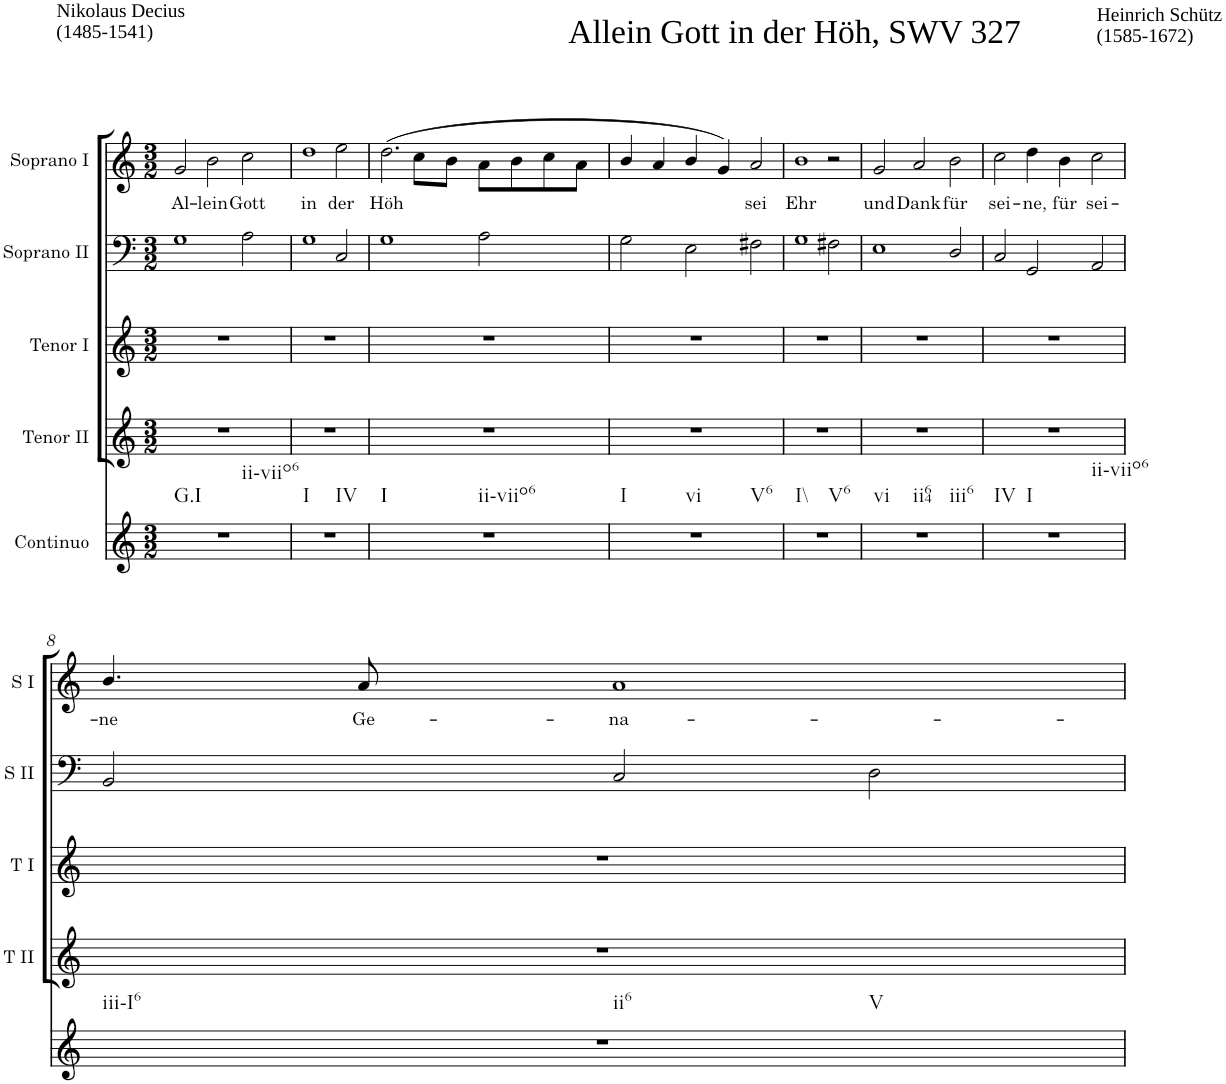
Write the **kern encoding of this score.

**kern	**kern	**kern	**kern	**kern	**text
*part5	*part4	*part3	*part2	*part1	*part1
*staff5	*staff4	*staff3	*staff2	*staff1	*staff1
*I"Continuo	*I"Tenor II	*I"Tenor I	*I"Soprano II	*I"Soprano I	*
*	*I'T II	*I'T I	*I'S II	*I'S I	*
*clefG2	*clefG2	*clefG2	*clefF4	*clefG2	*
*k[]	*k[]	*k[]	*k[]	*k[]	*
*M3/2	*M3/2	*M3/2	*M3/2	*M3/2	*
=1	=1	=1	=1	=1	=1
!	!	!	!	!LO:TX:a:t=Allein Gott in der Höh, SWV 327	!
!	!	!	!	!LO:TX:a:t=Heinrich Schütz	!
!	!	!	!	!LO:TX:a:t=(1585-1672)	!
!	!	!	!	!LO:TX:a:t=Nikolaus Decius	!
!	!	!	!	!LO:TX:a:t=(1485-1541)	!
!LO:TX:b:t=G.I	!	!	!	!	!
!LO:TX:b:t=ii-viio6	!	!	!	!	!
!	!	!	!	!	!LO:LY:b
1.r	1.r	1.r	1G	2g/	Al-
!	!	!	!	!	!LO:LY:b
.	.	.	.	2b\	lein
!	!	!	!	!	!LO:LY:b
.	.	.	2A\	2cc\	Gott
=2	=2	=2	=2	=2	=2
!LO:TX:b:t=I	!	!	!	!	!
!LO:TX:b:t=IV	!	!	!	!	!
!	!	!	!	!	!LO:LY:b
1.r	1.r	1.r	1G	1dd	in
!	!	!	!	!	!LO:LY:b
.	.	.	2C/	2ee\	der
=3	=3	=3	=3	=3	=3
!LO:TX:b:t=I	!	!	!	!	!
!LO:TX:b:t=ii-viio6	!	!	!	!	!
!	!	!	!	!	!LO:LY:b
1.r	1.r	1.r	1G	(2.dd\	Höh
.	.	.	.	8cc\L	.
.	.	.	.	8b\J	.
.	.	.	2A\	8a\L	.
.	.	.	.	8b\	.
.	.	.	.	8cc\	.
.	.	.	.	8a\J	.
=4	=4	=4	=4	=4	=4
!LO:TX:b:t=I	!	!	!	!	!
!LO:TX:b:t=vi	!	!	!	!	!
!LO:TX:b:t=V6	!	!	!	!	!
1.r	1.r	1.r	2G\	4b/	.
.	.	.	.	4a/	.
.	.	.	2E\	4b/	.
.	.	.	.	4g/)	.
!	!	!	!	!	!LO:LY:b
.	.	.	2F#X\	2a/	sei
=5	=5	=5	=5	=5	=5
!LO:TX:b:t=I\\	!	!	!	!	!
!LO:TX:b:t=V6	!	!	!	!	!
!	!	!	!	!	!LO:LY:b
1.r	1.r	1.r	1G	1b	Ehr
.	.	.	2F#X\	2r	.
=6	=6	=6	=6	=6	=6
!LO:TX:b:t=vi	!	!	!	!	!
!LO:TX:b:t=ii64	!	!	!	!	!
!LO:TX:b:t=iii6	!	!	!	!	!
!	!	!	!	!	!LO:LY:b
1.r	1.r	1.r	1E	2g/	und
!	!	!	!	!	!LO:LY:b
.	.	.	.	2a/	Dank
!	!	!	!	!	!LO:LY:b
.	.	.	2D/	2b\	für
=7	=7	=7	=7	=7	=7
!LO:TX:b:t=IV	!	!	!	!	!
!LO:TX:b:t=I	!	!	!	!	!
!LO:TX:b:t=ii-viio6	!	!	!	!	!
!	!	!	!	!	!LO:LY:b
1.r	1.r	1.r	2C/	2cc\	sei-
!	!	!	!	!	!LO:LY:b
.	.	.	2GG/	4dd\	ne,
!	!	!	!	!	!LO:LY:b
.	.	.	.	4b\	für
!	!	!	!	!	!LO:LY:b
.	.	.	2AA/	2cc\	sei-
!!LO:LB:g=z
=8	=8	=8	=8	=8	=8
!LO:TX:b:t=iii-I6	!	!	!	!	!
!LO:TX:b:t=ii6	!	!	!	!	!
!LO:TX:b:t=V	!	!	!	!	!
!	!	!	!	!	!LO:LY:b
1.r	1.r	1.r	2BB/	4.b/	ne
!	!	!	!	!	!LO:LY:b
.	.	.	.	8a/	Ge-
!	!	!	!	!	!LO:LY:b
.	.	.	2C/	1a	na-
.	.	.	2D\	.	.
=	=	=	=	=	=
*-	*-	*-	*-	*-	*-
